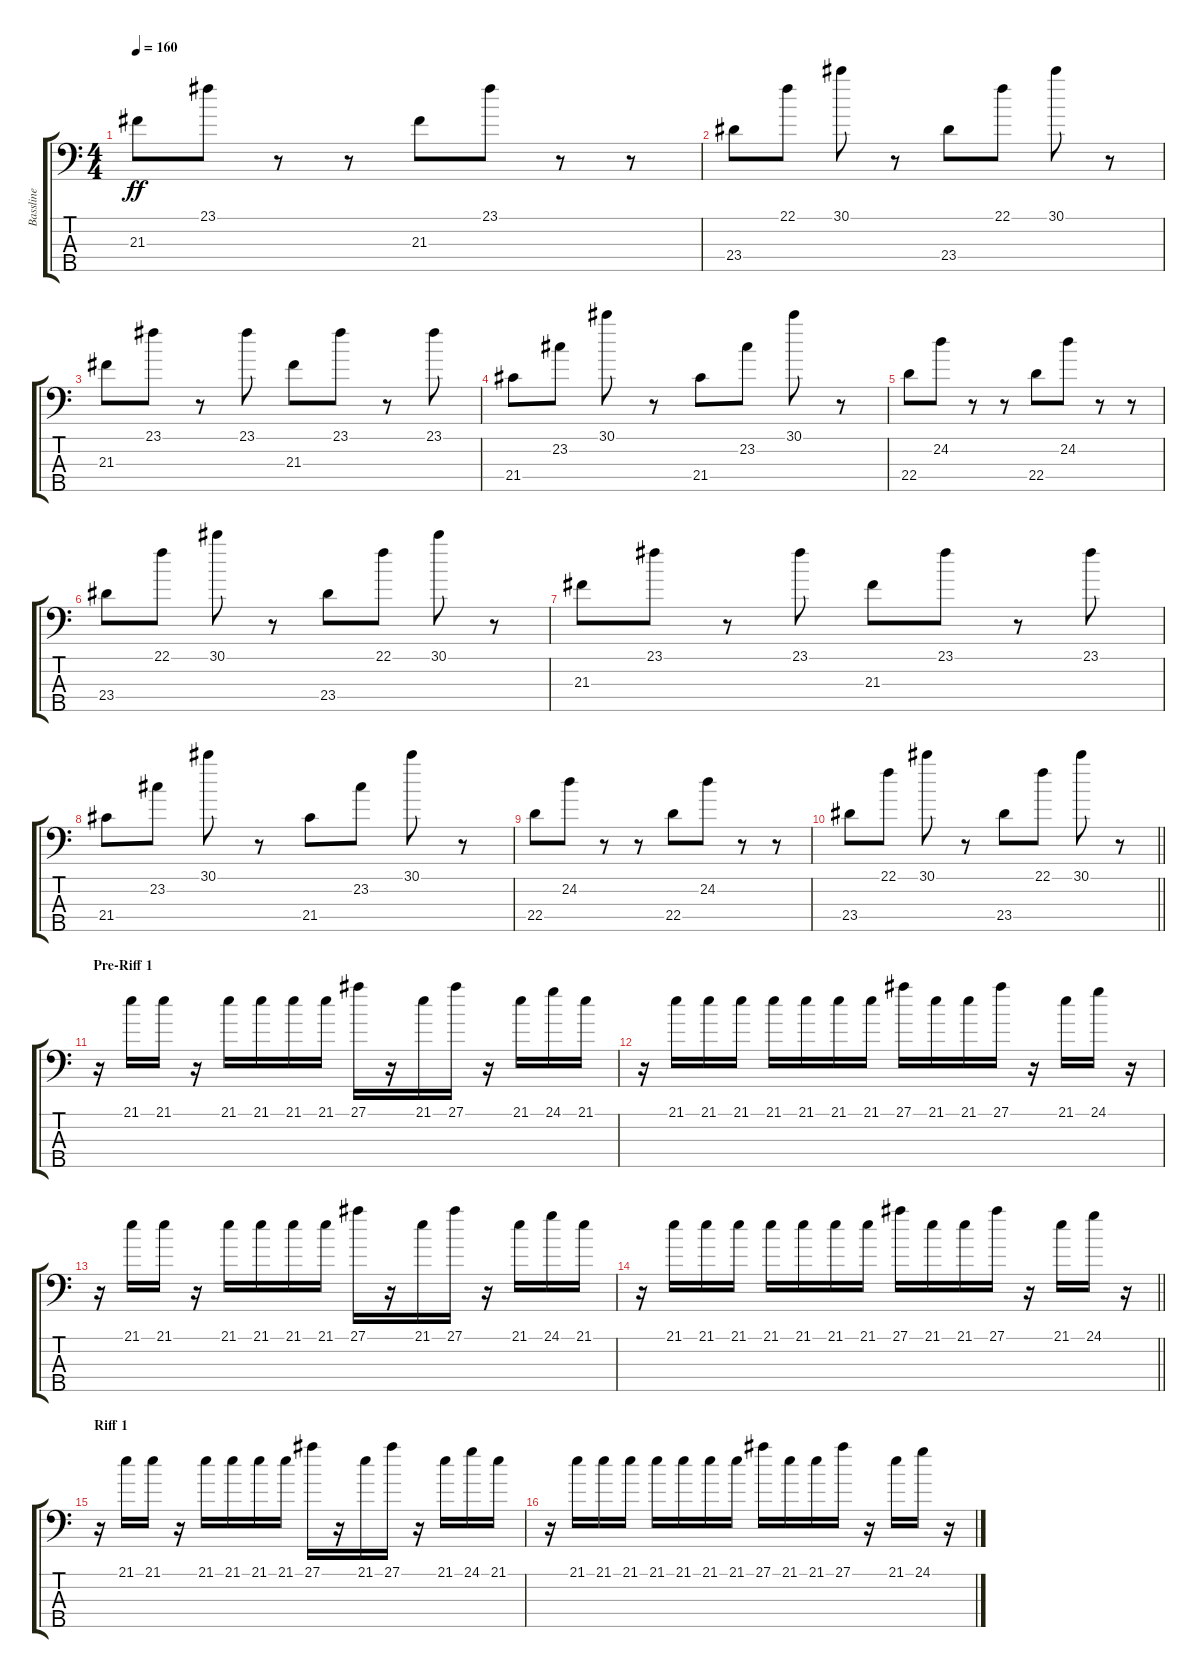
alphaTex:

\track ("Bassline" "Bassline") {instrument electricbassfinger}
\staff {score tabs}
\tuning (G2 D2 A1 E1 B0) {hide}
\ts (4 4)
\tempo 160
\clef f4
\ks c
21.3.8{dy ff} 23.1.8 r.8 r.8 21.3.8 23.1.8 r.8 r.8 |
23.4.8 22.1.8 30.1.8 r.8 23.4.8 22.1.8 30.1.8 r.8 |
21.3.8 23.1.8 r.8 23.1.8 21.3.8 23.1.8 r.8 23.1.8 |
21.4.8 23.2.8 30.1.8 r.8 21.4.8 23.2.8 30.1.8 r.8 |
22.4.8 24.2.8 r.8 r.8 22.4.8 24.2.8 r.8 r.8 |
23.4.8 22.1.8 30.1.8 r.8 23.4.8 22.1.8 30.1.8 r.8 |
21.3.8 23.1.8 r.8 23.1.8 21.3.8 23.1.8 r.8 23.1.8 |
21.4.8 23.2.8 30.1.8 r.8 21.4.8 23.2.8 30.1.8 r.8 |
22.4.8 24.2.8 r.8 r.8 22.4.8 24.2.8 r.8 r.8 |
\barLineRight lightlight
23.4.8 22.1.8 30.1.8 r.8 23.4.8 22.1.8 30.1.8 r.8 |
\section ("" "Pre-Riff 1")
r.16 21.1.16 21.1.16 r.16 21.1.16 21.1.16 21.1.16 21.1.16 27.1.16 r.16 21.1.16 27.1.16 r.16 21.1.16 24.1.16 21.1.16 |
r.16 21.1.16 21.1.16 21.1.16 21.1.16 21.1.16 21.1.16 21.1.16 27.1.16 21.1.16 21.1.16 27.1.16 r.16 21.1.16 24.1.16 r.16 |
r.16 21.1.16 21.1.16 r.16 21.1.16 21.1.16 21.1.16 21.1.16 27.1.16 r.16 21.1.16 27.1.16 r.16 21.1.16 24.1.16 21.1.16 |
\barLineRight lightlight
r.16 21.1.16 21.1.16 21.1.16 21.1.16 21.1.16 21.1.16 21.1.16 27.1.16 21.1.16 21.1.16 27.1.16 r.16 21.1.16 24.1.16 r.16 |
\section ("" "Riff 1")
r.16 21.1.16 21.1.16 r.16 21.1.16 21.1.16 21.1.16 21.1.16 27.1.16 r.16 21.1.16 27.1.16 r.16 21.1.16 24.1.16 21.1.16 |
r.16 21.1.16 21.1.16 21.1.16 21.1.16 21.1.16 21.1.16 21.1.16 27.1.16 21.1.16 21.1.16 27.1.16 r.16 21.1.16 24.1.16 r.16
